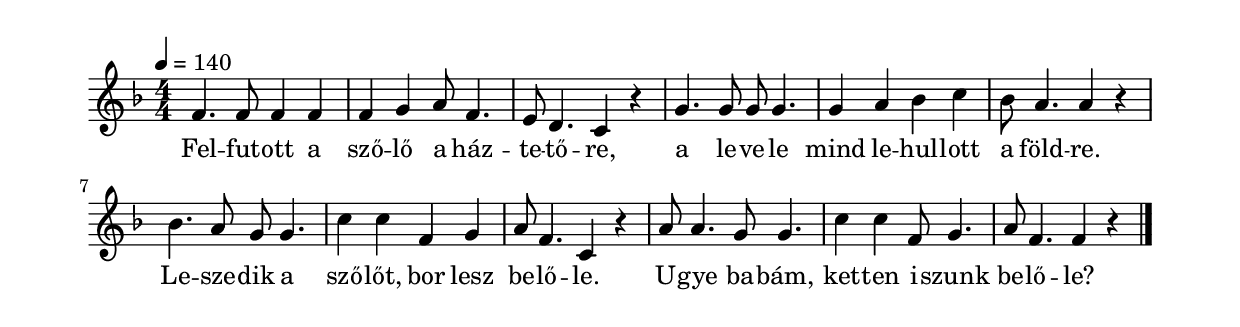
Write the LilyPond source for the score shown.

\paper {
  indent = 0\mm
  line-width = 180\mm
  oddHeaderMarkup = ""
  evenHeaderMarkup = ""
  oddFooterMarkup = ""
  evenFooterMarkup = ""
}

\score{
\relative c' {
\numericTimeSignature
\time 4/4
\key f \major
\tempo 4 = 140
f4. f8 f4 f f g a8 f4. e8 d4. c4 r
g'4. g8 g g4. g4 a bes c bes8 a4. a4 r 
bes4. a8 g g4. c4 c f, g a8 f4. c4 r
a'8 a4. g8 g4. c4 c f,8 g4. a8 f4. f4 r\bar "|."
} 
\addlyrics {
  Fel -- fut -- ott a sző -- lő a ház -- te -- tő -- re,
  a le -- ve -- le mind le -- hul -- lott a föld -- re.
  Le -- sze -- dik a sző -- lőt, bor lesz be -- lő -- le.
  U -- gye ba -- bám, ket -- ten i -- szunk be -- lő -- le?
  } 

\midi { }
\layout { }
}

\version "2.17.4"